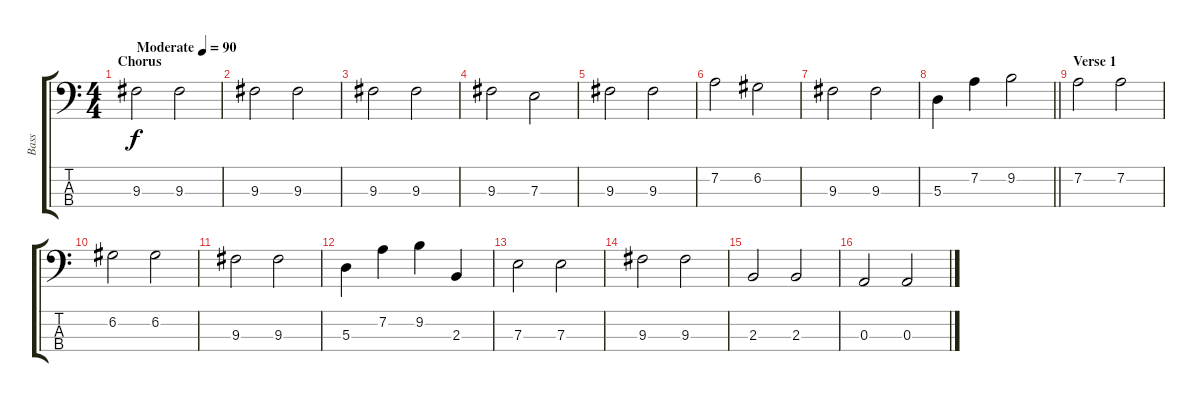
\track ("Bass" "Bass") {instrument electricbassfinger}
\staff {score tabs}
\tuning (G2 D2 A1 E1) {hide}
\ts (4 4)
\section ("" "Chorus")
\tempo (90 "Moderate")
\clef f4
\ks c
9.3.2{dy f instrument electricbassfinger} 9.3.2 |
9.3.2 9.3.2 |
9.3.2 9.3.2 |
9.3.2 7.3.2 |
9.3.2 9.3.2 |
7.2.2 6.2.2 |
9.3.2 9.3.2 |
\barLineRight lightlight
5.3.4 7.2.4 9.2.2 |
\section ("" "Verse 1")
7.2.2 7.2.2 |
6.2.2 6.2.2 |
9.3.2 9.3.2 |
5.3.4 7.2.4 9.2.4 2.3.4 |
7.3.2 7.3.2 |
9.3.2 9.3.2 |
2.3.2 2.3.2 |
0.3.2 0.3.2
